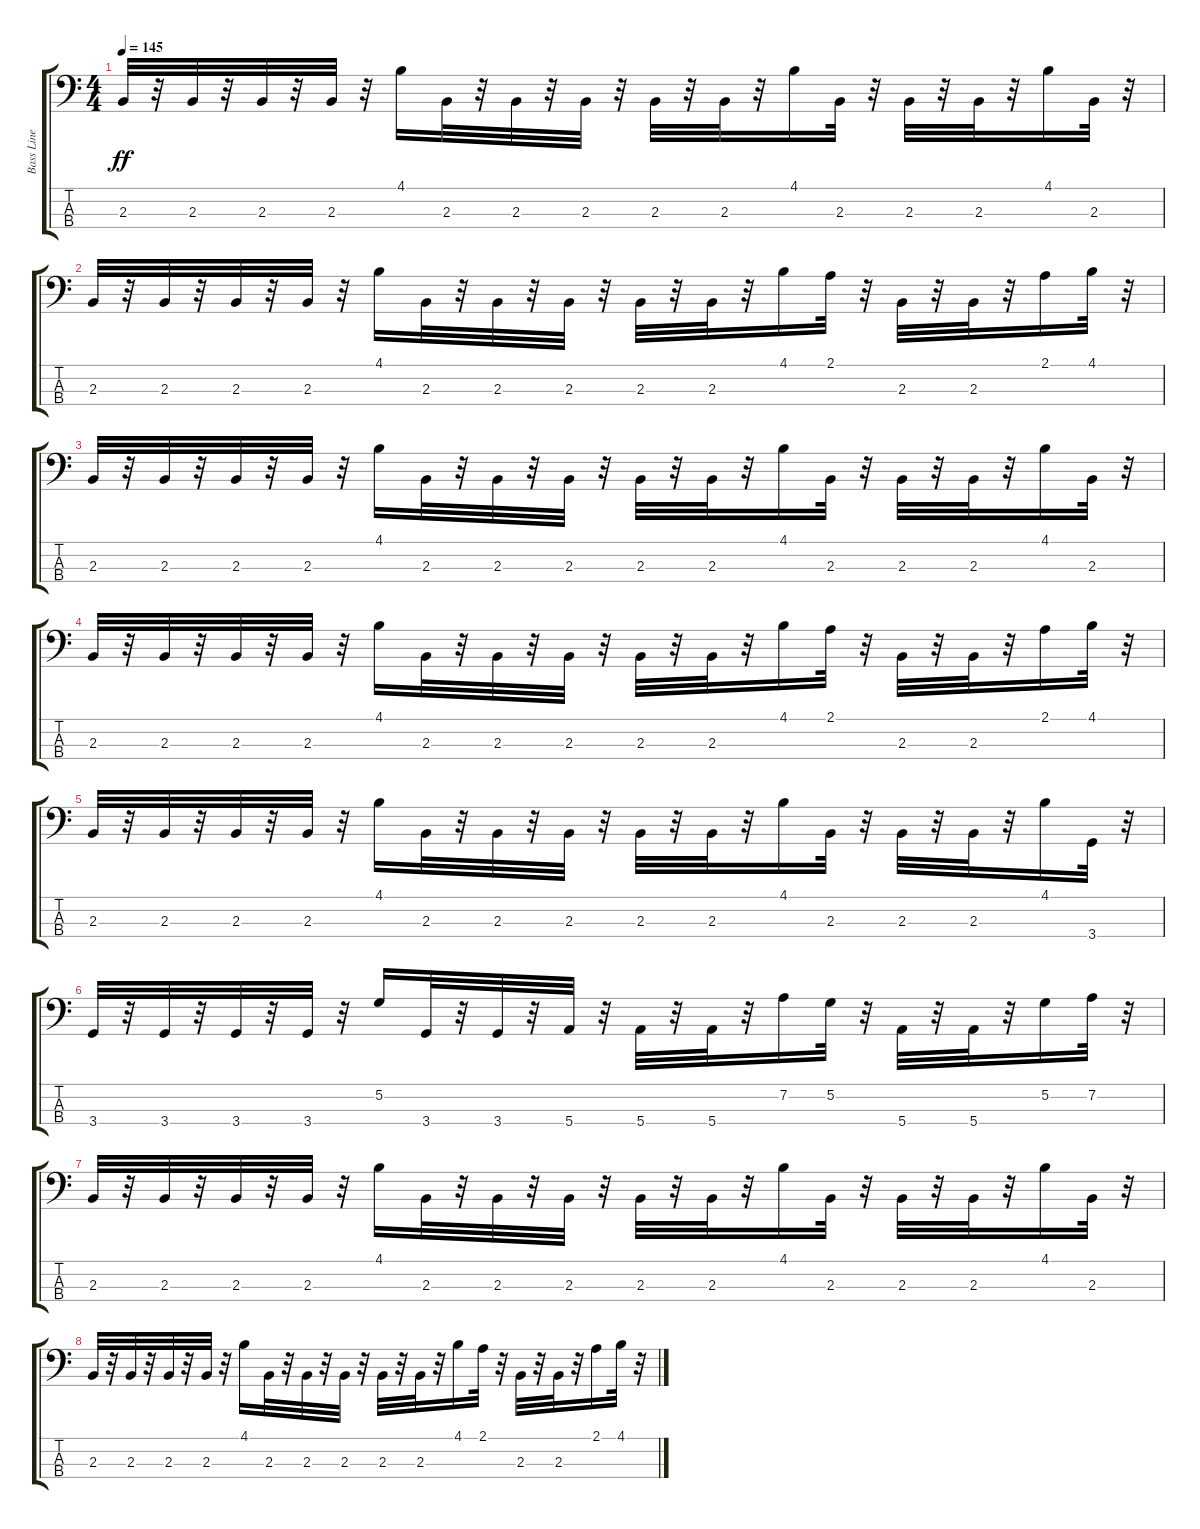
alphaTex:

\track ("Bass Line" "Bass Line") {instrument electricbasspick}
\staff {score tabs}
\tuning (G2 D2 A1 E1) {hide}
\ts (4 4)
\tempo 145
\clef f4
\ks c
2.3.32{dy ff} r.32 2.3.32 r.32 2.3.32 r.32 2.3.32 r.32 4.1.16 2.3.32 r.32 2.3.32 r.32 2.3.32 r.32 2.3.32 r.32 2.3.32 r.32 4.1.16 2.3.32 r.32 2.3.32 r.32 2.3.32 r.32 4.1.16 2.3.32 r.32 |
2.3.32 r.32 2.3.32 r.32 2.3.32 r.32 2.3.32 r.32 4.1.16 2.3.32 r.32 2.3.32 r.32 2.3.32 r.32 2.3.32 r.32 2.3.32 r.32 4.1.16 2.1.32 r.32 2.3.32 r.32 2.3.32 r.32 2.1.16 4.1.32 r.32 |
2.3.32 r.32 2.3.32 r.32 2.3.32 r.32 2.3.32 r.32 4.1.16 2.3.32 r.32 2.3.32 r.32 2.3.32 r.32 2.3.32 r.32 2.3.32 r.32 4.1.16 2.3.32 r.32 2.3.32 r.32 2.3.32 r.32 4.1.16 2.3.32 r.32 |
2.3.32 r.32 2.3.32 r.32 2.3.32 r.32 2.3.32 r.32 4.1.16 2.3.32 r.32 2.3.32 r.32 2.3.32 r.32 2.3.32 r.32 2.3.32 r.32 4.1.16 2.1.32 r.32 2.3.32 r.32 2.3.32 r.32 2.1.16 4.1.32 r.32 |
2.3.32 r.32 2.3.32 r.32 2.3.32 r.32 2.3.32 r.32 4.1.16 2.3.32 r.32 2.3.32 r.32 2.3.32 r.32 2.3.32 r.32 2.3.32 r.32 4.1.16 2.3.32 r.32 2.3.32 r.32 2.3.32 r.32 4.1.16 3.4.32 r.32 |
3.4.32 r.32 3.4.32 r.32 3.4.32 r.32 3.4.32 r.32 5.2.16 3.4.32 r.32 3.4.32 r.32 5.4.32 r.32 5.4.32 r.32 5.4.32 r.32 7.2.16 5.2.32 r.32 5.4.32 r.32 5.4.32 r.32 5.2.16 7.2.32 r.32 |
2.3.32 r.32 2.3.32 r.32 2.3.32 r.32 2.3.32 r.32 4.1.16 2.3.32 r.32 2.3.32 r.32 2.3.32 r.32 2.3.32 r.32 2.3.32 r.32 4.1.16 2.3.32 r.32 2.3.32 r.32 2.3.32 r.32 4.1.16 2.3.32 r.32 |
2.3.32 r.32 2.3.32 r.32 2.3.32 r.32 2.3.32 r.32 4.1.16 2.3.32 r.32 2.3.32 r.32 2.3.32 r.32 2.3.32 r.32 2.3.32 r.32 4.1.16 2.1.32 r.32 2.3.32 r.32 2.3.32 r.32 2.1.16 4.1.32 r.32
